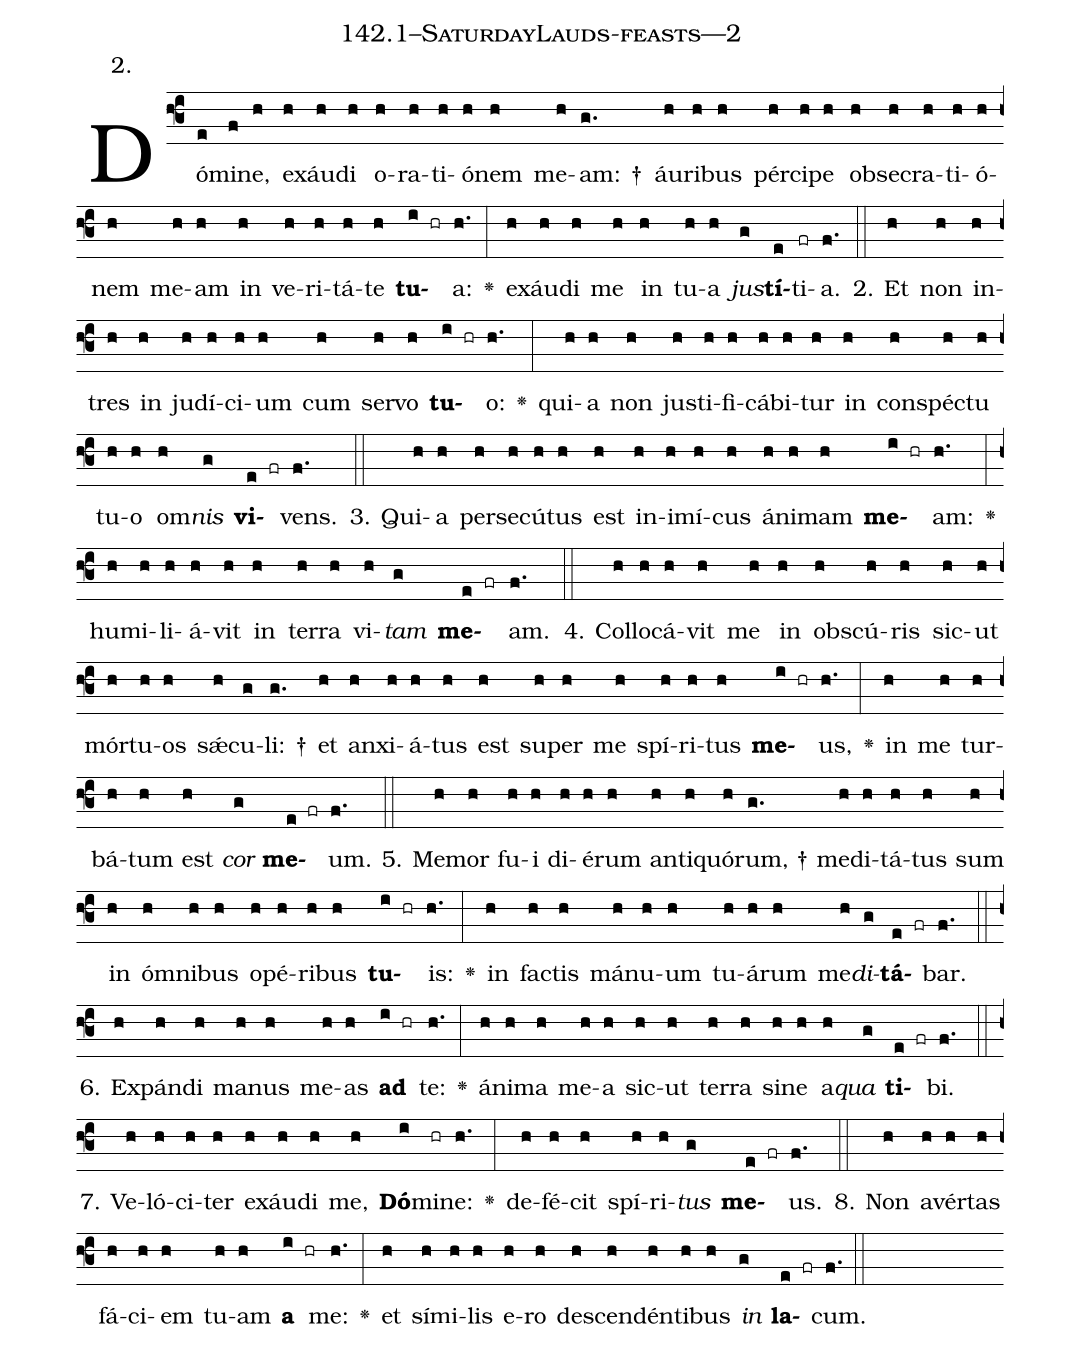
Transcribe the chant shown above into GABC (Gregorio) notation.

name: 142.1--SaturdayLauds-feasts---2;
annotation: 2.;
%%
(f3)Dó(e)mi(f)ne,(h) ex(h)áu(h)di(h) o(h)ra(h)ti(h)ó(h)nem(h) me(h)am: †(g.) áu(h)ri(h)bus(h) pér(h)ci(h)pe(h) ob(h)se(h)cra(h)ti(h)ó(h)nem(h) me(h)am(h) in(h) ve(h)ri(h)tá(h)te(h) <b>tu</b>(i hr)a:(h.) <v>\greheightstar</v>(:) ex(h)áu(h)di(h) me(h) in(h) tu(h)a(h) <i>jus</i>(g)<b>tí</b>(e)ti(fr)a.(f.) (::)
2. Et(h) non(h) in(h)tres(h) in(h) ju(h)dí(h)ci(h)um(h) cum(h) ser(h)vo(h) <b>tu</b>(i hr)o:(h.) <v>\greheightstar</v>(:) qui(h)a(h) non(h) jus(h)ti(h)fi(h)cá(h)bi(h)tur(h) in(h) con(h)spéc(h)tu(h) tu(h)o(h) om(h)<i>nis</i>(g) <b>vi</b>(e fr)vens.(f.) (::)
3. Qui(h)a(h) per(h)se(h)cú(h)tus(h) est(h) in(h)i(h)mí(h)cus(h) á(h)ni(h)mam(h) <b>me</b>(i hr)am:(h.) <v>\greheightstar</v>(:) hu(h)mi(h)li(h)á(h)vit(h) in(h) ter(h)ra(h) vi(h)<i>tam</i>(g) <b>me</b>(e fr)am.(f.) (::)
4. Col(h)lo(h)cá(h)vit(h) me(h) in(h) obs(h)cú(h)ris(h) sic(h)ut(h) mór(h)tu(h)os(h) sǽ(h)cu(g)li: †(g.) et(h) an(h)xi(h)á(h)tus(h) est(h) su(h)per(h) me(h) spí(h)ri(h)tus(h) <b>me</b>(i hr)us,(h.) <v>\greheightstar</v>(:) in(h) me(h) tur(h)bá(h)tum(h) est(h) <i>cor</i>(g) <b>me</b>(e fr)um.(f.) (::)
5. Me(h)mor(h) fu(h)i(h) di(h)é(h)rum(h) an(h)ti(h)quó(h)rum, †(g.) me(h)di(h)tá(h)tus(h) sum(h) in(h) óm(h)ni(h)bus(h) o(h)pé(h)ri(h)bus(h) <b>tu</b>(i hr)is:(h.) <v>\greheightstar</v>(:) in(h) fac(h)tis(h) má(h)nu(h)um(h) tu(h)á(h)rum(h) me(h)<i>di</i>(g)<b>tá</b>(e fr)bar.(f.) (::)
6. Ex(h)pán(h)di(h) ma(h)nus(h) me(h)as(h) <b>ad</b>(i hr) te:(h.) <v>\greheightstar</v>(:) á(h)ni(h)ma(h) me(h)a(h) sic(h)ut(h) ter(h)ra(h) si(h)ne(h) a(h)<i>qua</i>(g) <b>ti</b>(e fr)bi.(f.) (::)
7. Ve(h)ló(h)ci(h)ter(h) ex(h)áu(h)di(h) me,(h) <b>Dó</b>(i)mi(hr)ne:(h.) <v>\greheightstar</v>(:) de(h)fé(h)cit(h) spí(h)ri(h)<i>tus</i>(g) <b>me</b>(e fr)us.(f.) (::)
8. Non(h) a(h)vér(h)tas(h) fá(h)ci(h)em(h) tu(h)am(h) <b>a</b>(i hr) me:(h.) <v>\greheightstar</v>(:) et(h) sí(h)mi(h)lis(h) e(h)ro(h) de(h)scen(h)dén(h)ti(h)bus(h) <i>in</i>(g) <b>la</b>(e fr)cum.(f.) (::)
